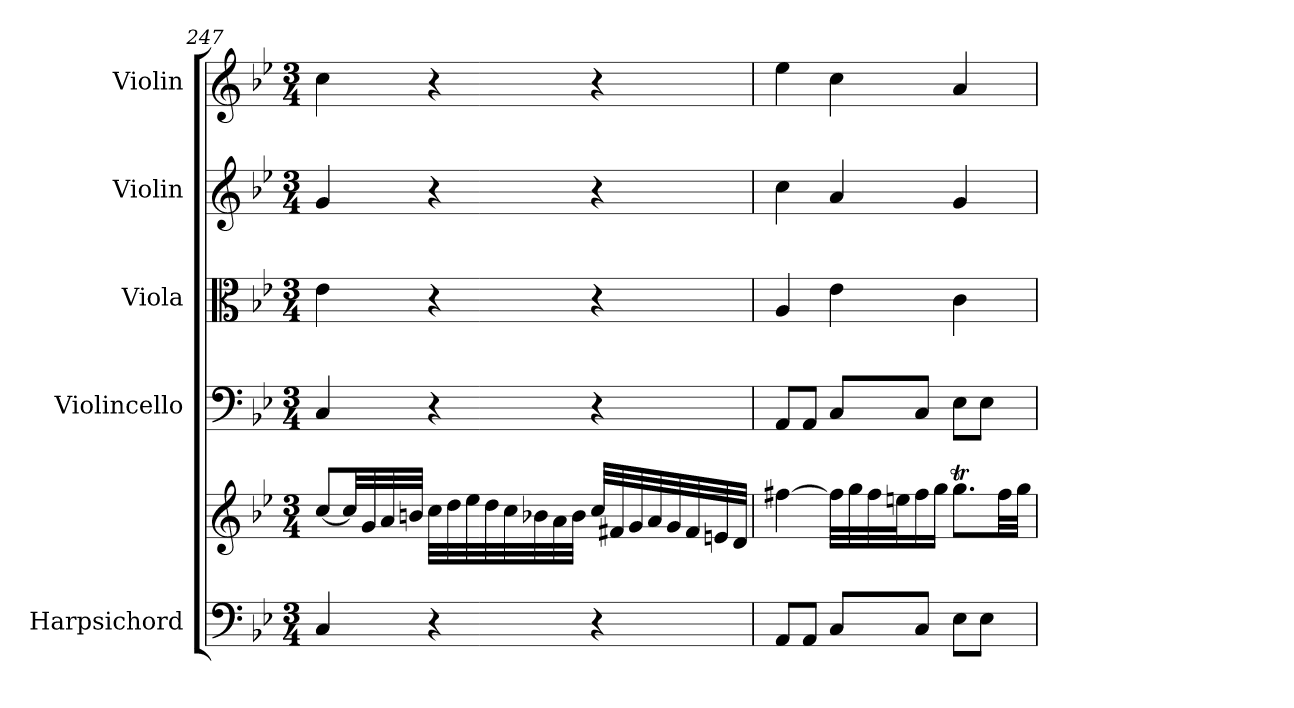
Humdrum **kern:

**kern	**kern	**kern	**kern	**kern	**kern
*part5	*part5	*part4	*part3	*part2	*part1
*staff6	*staff5	*staff4	*staff3	*staff2	*staff1
*I"Harpsichord	*	*I"Violincello	*I"Viola	*I"Violin	*I"Violin
*I'Hpschd	*	*I'Vc	*I'Vla	*I'Vln	*I'Vln
!!LO:LB:g=z
*clefF4	*clefG2	*clefF4	*clefC3	*clefG2	*clefG2
*k[b-e-]	*k[b-e-]	*k[b-e-]	*k[b-e-]	*k[b-e-]	*k[b-e-]
*M3/4	*M3/4	*M3/4	*M3/4	*M3/4	*M3/4
=247	=247	=247	=247	=247	=247
4C/	[8cc/L	4C/	4e-\	4g/	4cc\
.	32cc/LL]	.	.	.	.
.	32g/	.	.	.	.
.	32a/	.	.	.	.
.	32bn/JJJ	.	.	.	.
4r	32cc\LLL	4r	4r	4r	4r
.	32dd\	.	.	.	.
.	32ee-\	.	.	.	.
.	32dd\	.	.	.	.
.	32cc\	.	.	.	.
.	32b-X\	.	.	.	.
.	32a\	.	.	.	.
.	32b-\JJJ	.	.	.	.
4r	32cc/LLL	4r	4r	4r	4r
.	32f#X/	.	.	.	.
.	32g/	.	.	.	.
.	32a/	.	.	.	.
.	32g/	.	.	.	.
.	32f#/	.	.	.	.
.	32en/	.	.	.	.
.	32d/JJJ	.	.	.	.
=248	=248	=248	=248	=248	=248
8AA/L	[4ff#X\	8AA/L	4A/	4cc\	4ee-\
8AA/J	.	8AA/J	.	.	.
8C/L	32ff#\LLL]	8C/L	4e-\	4a/	4cc\
.	32gg\	.	.	.	.
.	32ff#\	.	.	.	.
.	32een\J	.	.	.	.
8C/J	16ff#\	8C/J	.	.	.
.	16gg\JJ	.	.	.	.
8E-\L	8.ggT\L	8E-\L	4c\	4g/	4a/
8E-\J	.	8E-\J	.	.	.
.	32ff#\LL	.	.	.	.
.	32gg\JJJ	.	.	.	.
=	=	=	=	=	=
*-	*-	*-	*-	*-	*-
